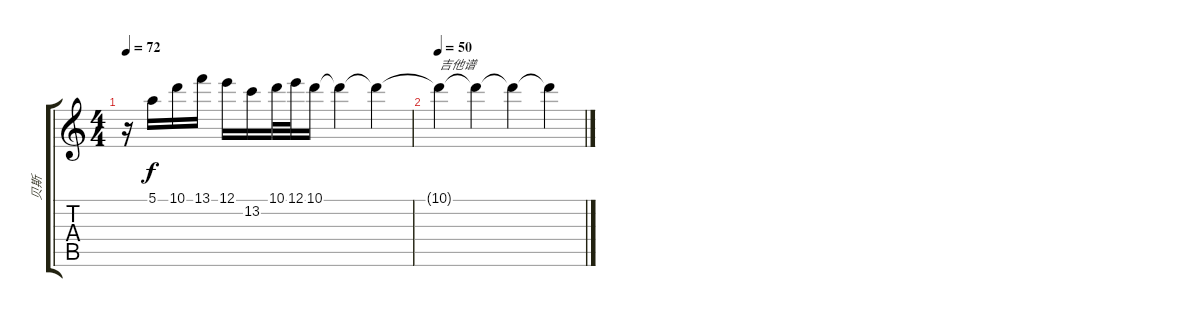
\track ("贝斯" "贝斯") {instrument electricbassfinger}
\staff {score tabs}
\tuning (E4 B3 G3 D3 A2 E2) {hide}
\ts (4 4)
\tempo 72
\clef g2
\ks c
r.16{dy f} 5.1.16 10.1.16 13.1.16 12.1.16 13.2.16 10.1.32 12.1.32 10.1.16 10.1{t}.4 10.1{t}.4 |
\tempo 50
10.1{t}.4{txt "吉他谱"} 10.1{t}.4 10.1{t}.4 10.1{t}.4
